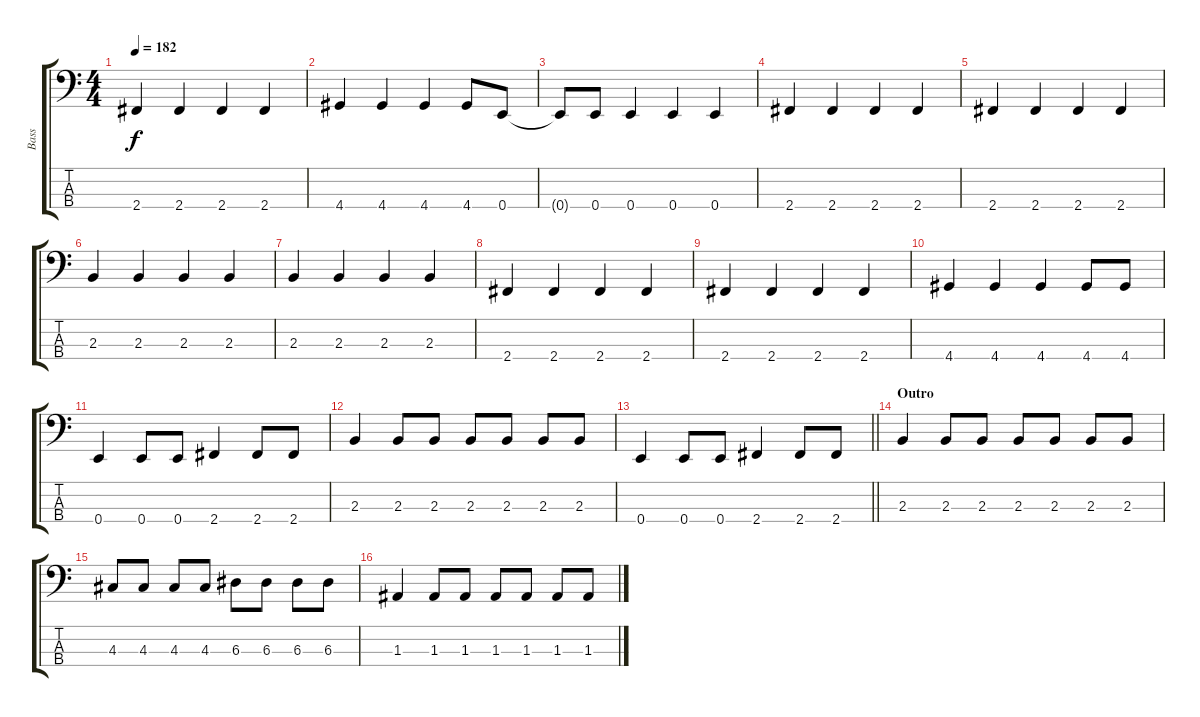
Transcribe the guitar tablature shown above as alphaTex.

\track ("Bass" "Bass") {instrument electricbasspick}
\staff {score tabs}
\tuning (G2 D2 A1 E1) {hide}
\ts (4 4)
\tempo 182
\clef f4
\ks c
2.4.4{dy f} 2.4.4 2.4.4 2.4.4 |
4.4.4 4.4.4 4.4.4 4.4.8 0.4.8 |
0.4{t}.8 0.4.8 0.4.4 0.4.4 0.4.4 |
2.4.4 2.4.4 2.4.4 2.4.4 |
2.4.4 2.4.4 2.4.4 2.4.4 |
2.3.4 2.3.4 2.3.4 2.3.4 |
2.3.4 2.3.4 2.3.4 2.3.4 |
2.4.4 2.4.4 2.4.4 2.4.4 |
2.4.4 2.4.4 2.4.4 2.4.4 |
4.4.4 4.4.4 4.4.4 4.4.8 4.4.8 |
0.4.4 0.4.8 0.4.8 2.4.4 2.4.8 2.4.8 |
2.3.4 2.3.8 2.3.8 2.3.8 2.3.8 2.3.8 2.3.8 |
\barLineRight lightlight
0.4.4 0.4.8 0.4.8 2.4.4 2.4.8 2.4.8 |
\section ("" "Outro")
2.3.4 2.3.8 2.3.8 2.3.8 2.3.8 2.3.8 2.3.8 |
4.3.8 4.3.8 4.3.8 4.3.8 6.3.8 6.3.8 6.3.8 6.3.8 |
1.3.4 1.3.8 1.3.8 1.3.8 1.3.8 1.3.8 1.3.8
